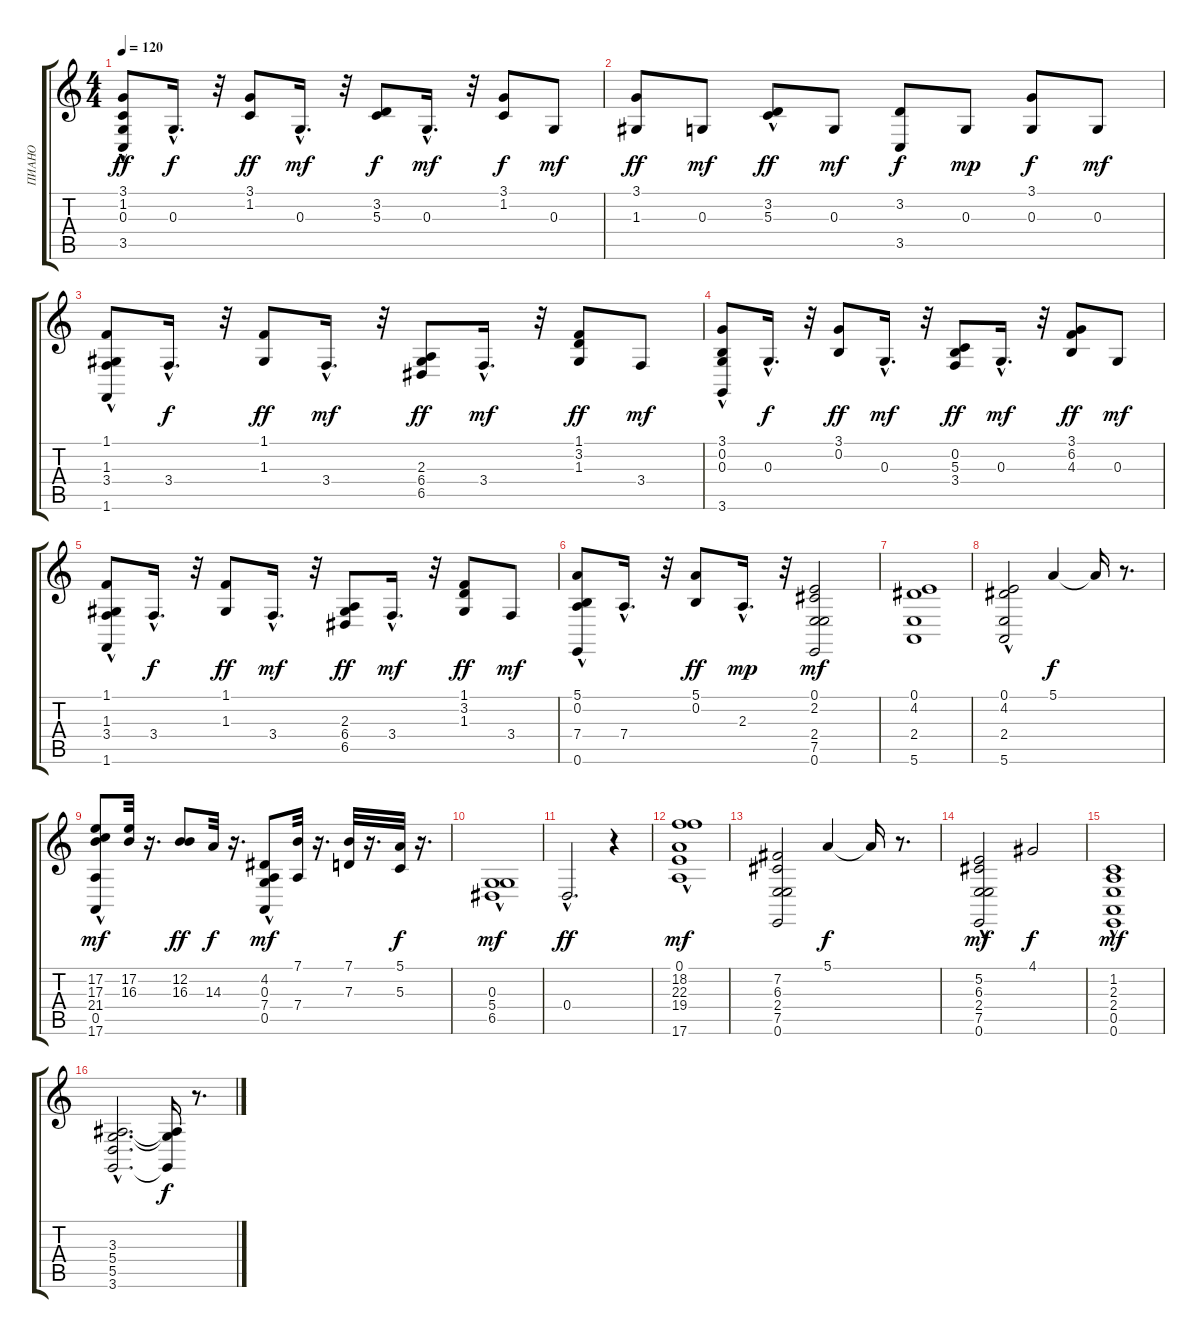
\track ("ПИАНО" "ПИАНО") {instrument acousticgrandpiano}
\staff {score tabs}
\tuning (E4 B3 G3 D3 A2 E2) {hide}
\ts (4 4)
\tempo 120
\clef g2
\ks c
(3.1 1.2 0.3{hac} 3.5).8{dy ff} 0.3{hac}.16{d dy f} r.32 (3.1 1.2).8{dy ff} 0.3{hac}.16{d dy mf} r.32 (3.2 5.3).8{dy f} 0.3{hac}.16{d dy mf} r.32 (3.1 1.2).8{dy f} 0.3.8{dy mf} |
(3.1 1.3).8{dy ff} 0.3.8{dy mf} (3.2{hac} 5.3).8{dy ff} 0.3.8{dy mf} (3.2 3.5).8{dy f} 0.3.8{dy mp} (3.1 0.3).8{dy f} 0.3.8{dy mf} |
(1.1 1.3 3.4{hac} 1.6).8 3.4{hac}.16{d dy f} r.32 (1.1 1.3).8{dy ff} 3.4{hac}.16{d dy mf} r.32 (2.3 6.4 6.5).8{dy ff} 3.4{hac}.16{d dy mf} r.32 (1.1 3.2 1.3).8{dy ff} 3.4.8{dy mf} |
(3.1 0.2 0.3{hac} 3.6).8 0.3{hac}.16{d dy f} r.32 (3.1 0.2).8{dy ff} 0.3{hac}.16{d dy mf} r.32 (0.2 5.3 3.4).8{dy ff} 0.3{hac}.16{d dy mf} r.32 (3.1 6.2 4.3).8{dy ff} 0.3.8{dy mf} |
(1.1 1.3 3.4{hac} 1.6).8 3.4{hac}.16{d dy f} r.32 (1.1 1.3).8{dy ff} 3.4{hac}.16{d dy mf} r.32 (2.3 6.4 6.5).8{dy ff} 3.4{hac}.16{d dy mf} r.32 (1.1 3.2 1.3).8{dy ff} 3.4.8{dy mf} |
(5.1 0.2 7.4{hac} 0.6).8 7.4{hac}.16{d} r.32 (5.1 0.2).8{dy ff} 2.3{hac}.16{d dy mp} r.32 (0.1 2.2 2.4 7.5 0.6).2{dy mf} |
(0.1 4.2 2.4 5.6).1 |
(0.1{hac} 4.2 2.4 5.6{hac}).2 5.1.4{dy f} 5.1{t}.16 r.8{d} |
(17.2{hac} 17.3 21.4 0.5{hac} 17.6).8{dy mf} (17.2 16.3).32 r.16{d} (12.2 16.3).8{dy ff} 14.3.32{dy f} r.16{d} (4.2 0.3{hac} 7.4{hac} 0.5).8{dy mf} (7.1 7.4).32 r.16{d} (7.1 7.3).32 r.16{d} (5.1 5.3).32{dy f} r.16{d} |
(0.3{hac} 5.4 6.5{hac}).1{dy mf} |
0.4{hac}.2{d dy ff} r.4 |
(0.1 18.2{hac} 22.3{hac} 19.4 17.6).1{dy mf} |
(7.2 6.3 2.4 7.5 0.6).2 5.1.4{dy f} 5.1{t}.16 r.8{d} |
(5.2 6.3 2.4{hac} 7.5{hac} 0.6).2{dy mf} 4.1.2{dy f} |
(1.2 2.3{hac} 2.4 0.5 0.6).1{dy mf} |
(3.3{hac} 5.4{hac} 5.5 3.6{hac}).2{d} (3.3{t} 5.4{t} 3.6{t}).16{dy f} r.8{d}
